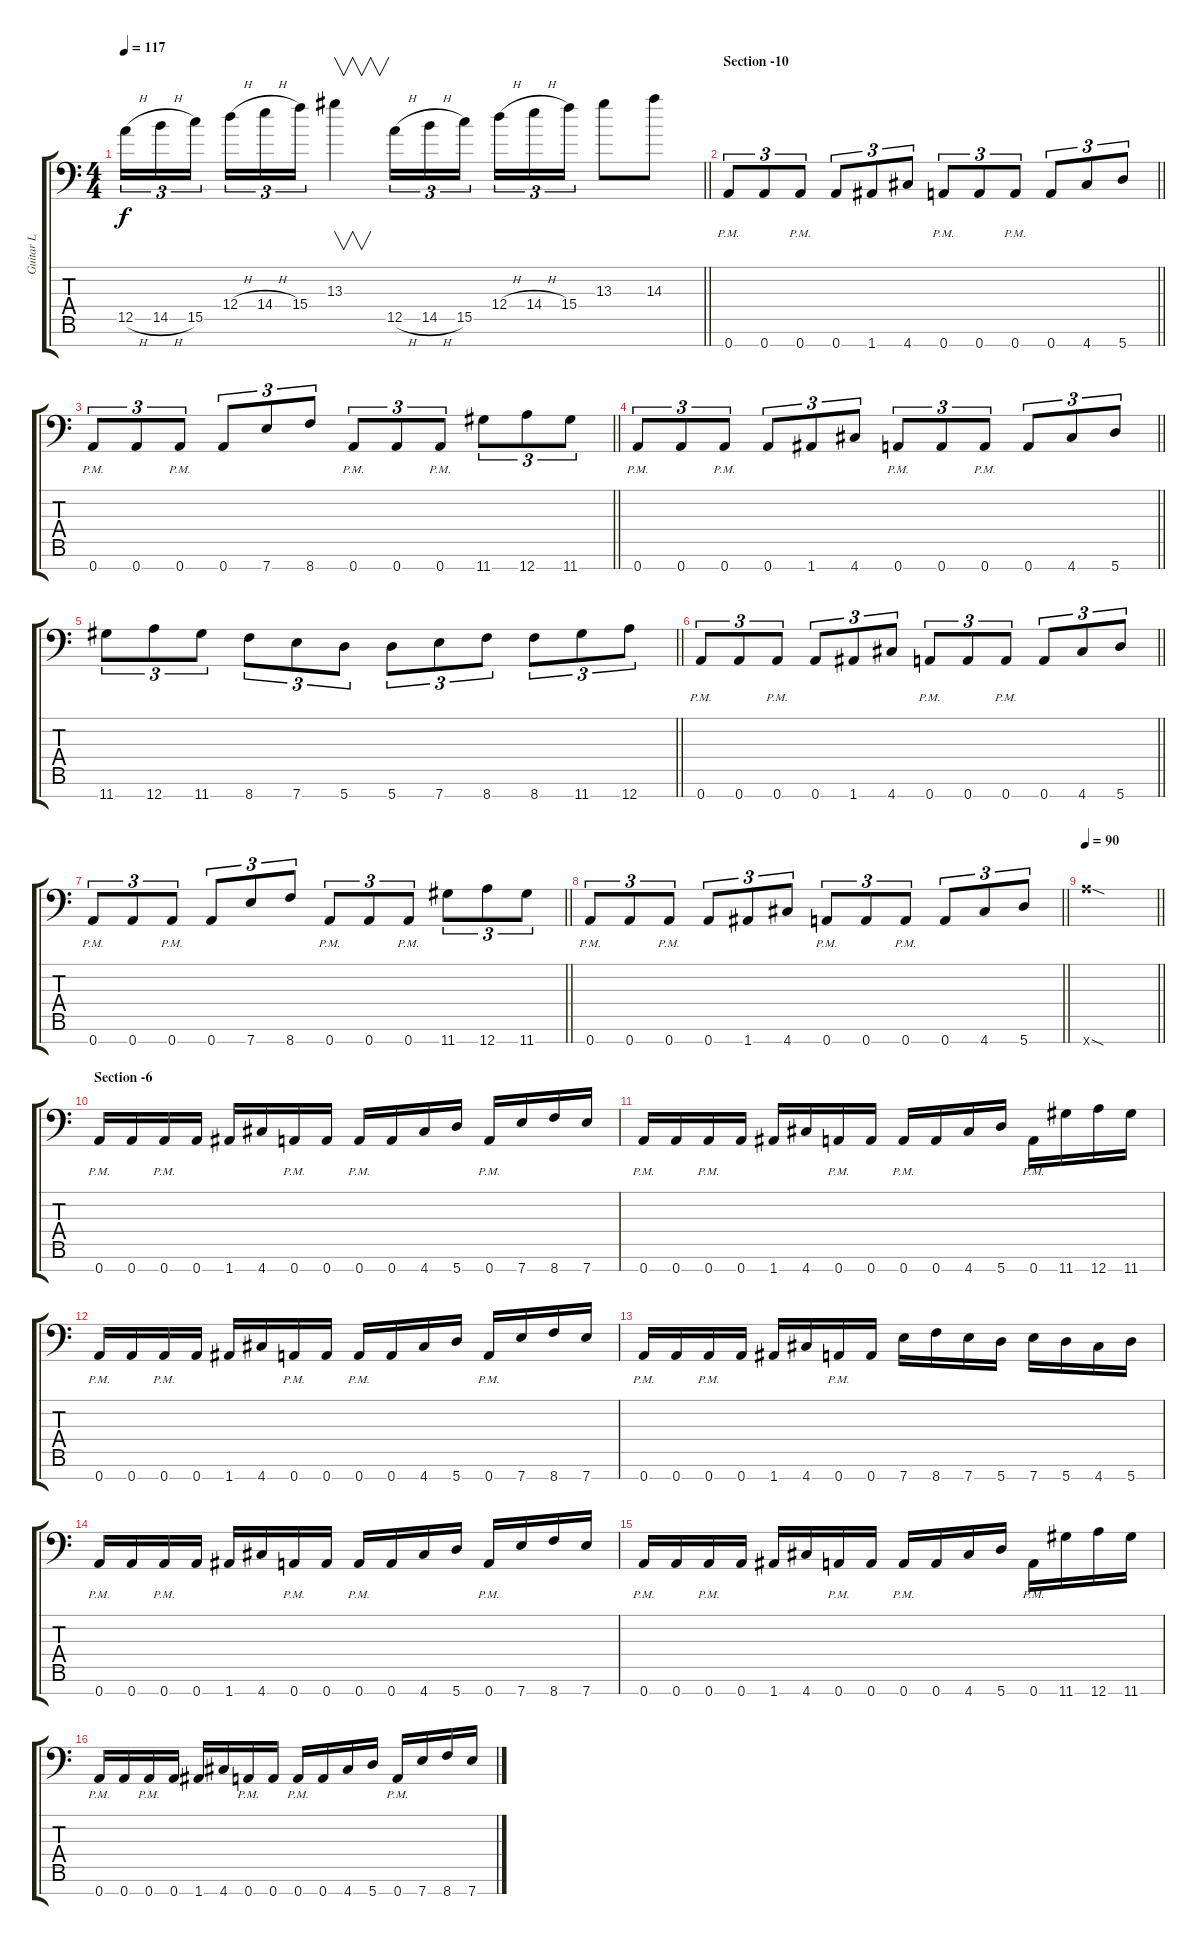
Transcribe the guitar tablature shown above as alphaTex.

\track ("Guitar L" "Guitar L") {instrument distortionguitar}
\staff {score tabs}
\tuning (E4 B3 G3 D3 A2 E2 A1) {hide}
\ts (4 4)
\tempo 117
\clef f4
\barLineRight lightlight
\ks c
12.5{h}.16{tu (3 2) dy f} 14.5{h}.16{tu (3 2)} 15.5.16{tu (3 2) beam splitsecondary} 12.4{h}.16{tu (3 2)} 14.4{h}.16{tu (3 2)} 15.4.16{tu (3 2)} 13.3.4{v} 12.5{h}.16{tu (3 2)} 14.5{h}.16{tu (3 2)} 15.5.16{tu (3 2) beam splitsecondary} 12.4{h}.16{tu (3 2)} 14.4{h}.16{tu (3 2)} 15.4.16{tu (3 2)} 13.3.8 14.3.8 |
\section ("" "Section -10")
\barLineRight lightlight
0.7{pm}.8{tu (3 2)} 0.7.8{tu (3 2)} 0.7{pm}.8{tu (3 2)} 0.7.8{tu (3 2)} 1.7.8{tu (3 2)} 4.7.8{tu (3 2)} 0.7{pm}.8{tu (3 2)} 0.7.8{tu (3 2)} 0.7{pm}.8{tu (3 2)} 0.7.8{tu (3 2)} 4.7.8{tu (3 2)} 5.7.8{tu (3 2)} |
\barLineRight lightlight
0.7{pm}.8{tu (3 2)} 0.7.8{tu (3 2)} 0.7{pm}.8{tu (3 2)} 0.7.8{tu (3 2)} 7.7.8{tu (3 2)} 8.7.8{tu (3 2)} 0.7{pm}.8{tu (3 2)} 0.7.8{tu (3 2)} 0.7{pm}.8{tu (3 2)} 11.7.8{tu (3 2)} 12.7.8{tu (3 2)} 11.7.8{tu (3 2)} |
\barLineRight lightlight
0.7{pm}.8{tu (3 2)} 0.7.8{tu (3 2)} 0.7{pm}.8{tu (3 2)} 0.7.8{tu (3 2)} 1.7.8{tu (3 2)} 4.7.8{tu (3 2)} 0.7{pm}.8{tu (3 2)} 0.7.8{tu (3 2)} 0.7{pm}.8{tu (3 2)} 0.7.8{tu (3 2)} 4.7.8{tu (3 2)} 5.7.8{tu (3 2)} |
\barLineRight lightlight
11.7.8{tu (3 2)} 12.7.8{tu (3 2)} 11.7.8{tu (3 2)} 8.7.8{tu (3 2)} 7.7.8{tu (3 2)} 5.7.8{tu (3 2)} 5.7.8{tu (3 2)} 7.7.8{tu (3 2)} 8.7.8{tu (3 2)} 8.7.8{tu (3 2)} 11.7.8{tu (3 2)} 12.7.8{tu (3 2)} |
\barLineRight lightlight
0.7{pm}.8{tu (3 2)} 0.7.8{tu (3 2)} 0.7{pm}.8{tu (3 2)} 0.7.8{tu (3 2)} 1.7.8{tu (3 2)} 4.7.8{tu (3 2)} 0.7{pm}.8{tu (3 2)} 0.7.8{tu (3 2)} 0.7{pm}.8{tu (3 2)} 0.7.8{tu (3 2)} 4.7.8{tu (3 2)} 5.7.8{tu (3 2)} |
\barLineRight lightlight
0.7{pm}.8{tu (3 2)} 0.7.8{tu (3 2)} 0.7{pm}.8{tu (3 2)} 0.7.8{tu (3 2)} 7.7.8{tu (3 2)} 8.7.8{tu (3 2)} 0.7{pm}.8{tu (3 2)} 0.7.8{tu (3 2)} 0.7{pm}.8{tu (3 2)} 11.7.8{tu (3 2)} 12.7.8{tu (3 2)} 11.7.8{tu (3 2)} |
\barLineRight lightlight
0.7{pm}.8{tu (3 2)} 0.7.8{tu (3 2)} 0.7{pm}.8{tu (3 2)} 0.7.8{tu (3 2)} 1.7.8{tu (3 2)} 4.7.8{tu (3 2)} 0.7{pm}.8{tu (3 2)} 0.7.8{tu (3 2)} 0.7{pm}.8{tu (3 2)} 0.7.8{tu (3 2)} 4.7.8{tu (3 2)} 5.7.8{tu (3 2)} |
\tempo 90
\barLineRight lightlight
12.7{sod x}.1 |
\section ("" "Section -6")
0.7{pm}.16 0.7.16 0.7{pm}.16 0.7.16 1.7.16 4.7.16 0.7{pm}.16 0.7.16 0.7{pm}.16 0.7.16 4.7.16 5.7.16 0.7{pm}.16 7.7.16 8.7.16 7.7.16 |
0.7{pm}.16 0.7.16 0.7{pm}.16 0.7.16 1.7.16 4.7.16 0.7{pm}.16 0.7.16 0.7{pm}.16 0.7.16 4.7.16 5.7.16 0.7{pm}.16 11.7.16 12.7.16 11.7.16 |
0.7{pm}.16 0.7.16 0.7{pm}.16 0.7.16 1.7.16 4.7.16 0.7{pm}.16 0.7.16 0.7{pm}.16 0.7.16 4.7.16 5.7.16 0.7{pm}.16 7.7.16 8.7.16 7.7.16 |
0.7{pm}.16 0.7.16 0.7{pm}.16 0.7.16 1.7.16 4.7.16 0.7{pm}.16 0.7.16 7.7.16 8.7.16 7.7.16 5.7.16 7.7.16 5.7.16 4.7.16 5.7.16 |
0.7{pm}.16 0.7.16 0.7{pm}.16 0.7.16 1.7.16 4.7.16 0.7{pm}.16 0.7.16 0.7{pm}.16 0.7.16 4.7.16 5.7.16 0.7{pm}.16 7.7.16 8.7.16 7.7.16 |
0.7{pm}.16 0.7.16 0.7{pm}.16 0.7.16 1.7.16 4.7.16 0.7{pm}.16 0.7.16 0.7{pm}.16 0.7.16 4.7.16 5.7.16 0.7{pm}.16 11.7.16 12.7.16 11.7.16 |
0.7{pm}.16 0.7.16 0.7{pm}.16 0.7.16 1.7.16 4.7.16 0.7{pm}.16 0.7.16 0.7{pm}.16 0.7.16 4.7.16 5.7.16 0.7{pm}.16 7.7.16 8.7.16 7.7.16
